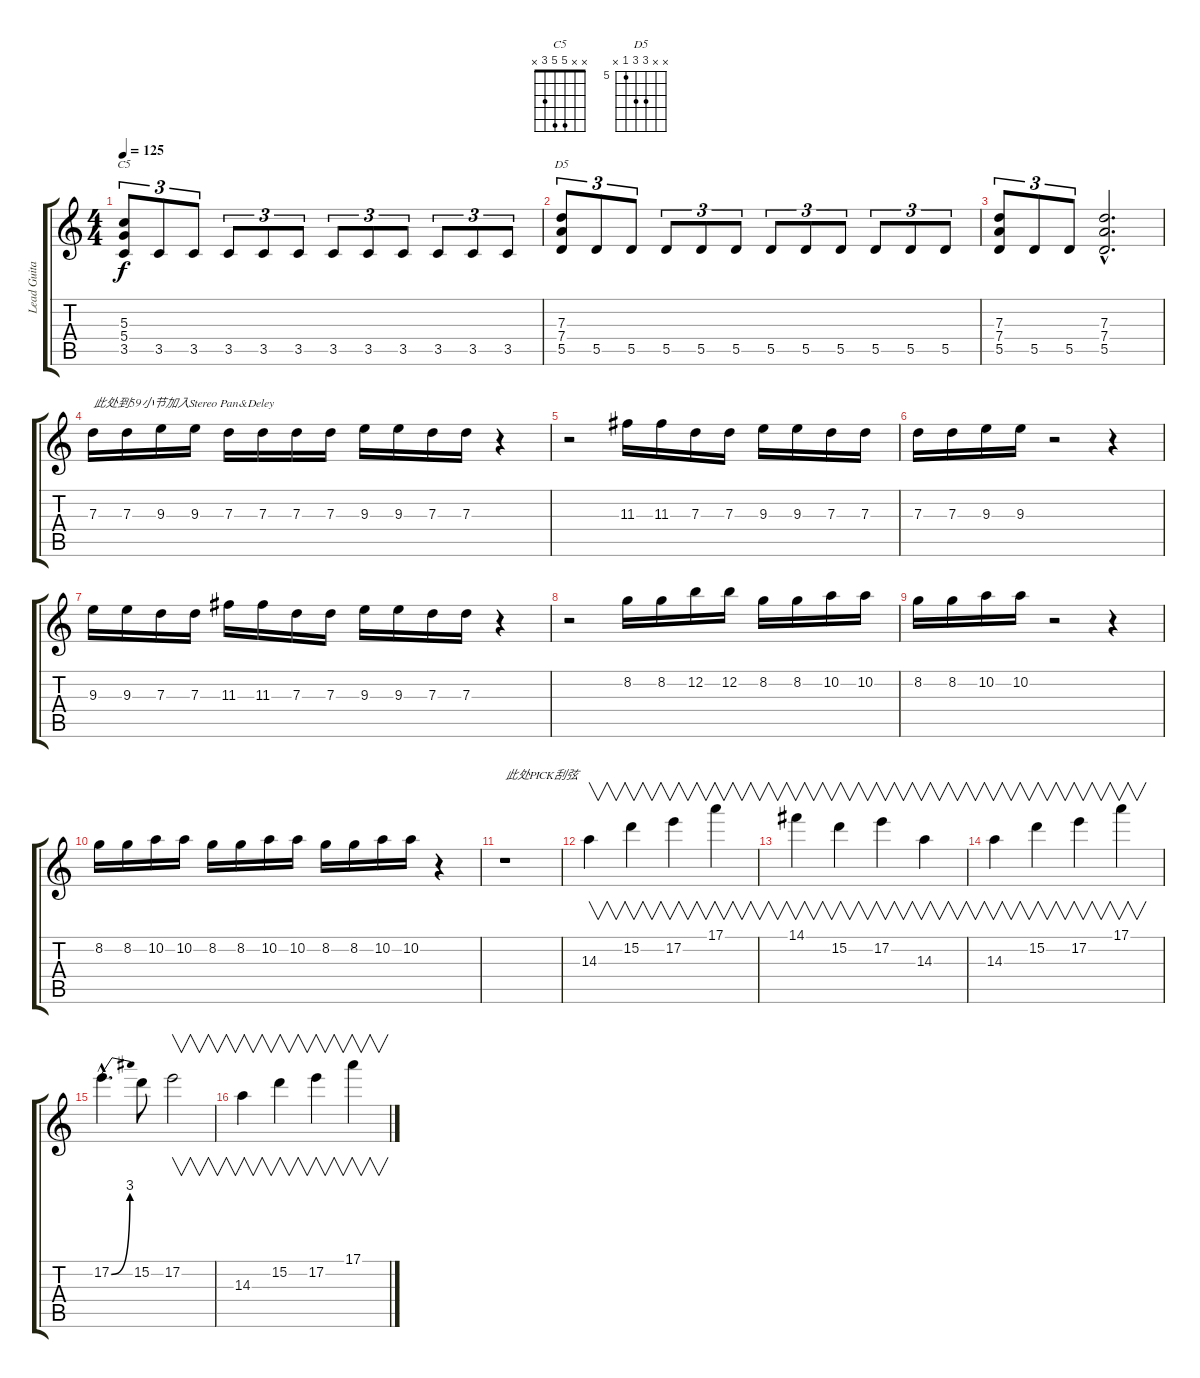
\track ("Lead Guitar1" "Lead Guita") {instrument overdrivenguitar}
\staff {score tabs}
\tuning (E4 B3 G3 D3 A2 E2) {hide}
\chord ("C5" x x 5 5 3 x)
\chord ("D5" x x 7 7 5 x) {firstfret 5}
\ts (4 4)
\tempo 125
\clef g2
\ks c
(5.3 5.4 3.5).8{tu (3 2) ch "C5" dy f} 3.5.8{tu (3 2)} 3.5.8{tu (3 2)} 3.5.8{tu (3 2)} 3.5.8{tu (3 2)} 3.5.8{tu (3 2)} 3.5.8{tu (3 2)} 3.5.8{tu (3 2)} 3.5.8{tu (3 2)} 3.5.8{tu (3 2)} 3.5.8{tu (3 2)} 3.5.8{tu (3 2)} |
(7.3 7.4 5.5).8{tu (3 2) ch "D5"} 5.5.8{tu (3 2)} 5.5.8{tu (3 2)} 5.5.8{tu (3 2)} 5.5.8{tu (3 2)} 5.5.8{tu (3 2)} 5.5.8{tu (3 2)} 5.5.8{tu (3 2)} 5.5.8{tu (3 2)} 5.5.8{tu (3 2)} 5.5.8{tu (3 2)} 5.5.8{tu (3 2)} |
(7.3 7.4 5.5).8{tu (3 2)} 5.5.8{tu (3 2)} 5.5.8{tu (3 2)} (7.3{hac} 7.4{hac} 5.5{hac}).2{d} |
7.3.16{txt "此处到59小节加入Stereo Pan&Deley"} 7.3.16 9.3.16 9.3.16 7.3.16 7.3.16 7.3.16 7.3.16 9.3.16 9.3.16 7.3.16 7.3.16 r.4 |
r.2 11.3.16 11.3.16 7.3.16 7.3.16 9.3.16 9.3.16 7.3.16 7.3.16 |
7.3.16 7.3.16 9.3.16 9.3.16 r.2 r.4 |
9.3.16 9.3.16 7.3.16 7.3.16 11.3.16 11.3.16 7.3.16 7.3.16 9.3.16 9.3.16 7.3.16 7.3.16 r.4 |
r.2 8.2.16 8.2.16 12.2.16 12.2.16 8.2.16 8.2.16 10.2.16 10.2.16 |
8.2.16 8.2.16 10.2.16 10.2.16 r.2 r.4 |
8.2.16 8.2.16 10.2.16 10.2.16 8.2.16 8.2.16 10.2.16 10.2.16 8.2.16 8.2.16 10.2.16 10.2.16 r.4 |
r.1{txt "此处PICK刮弦"} |
14.3.4{v} 15.2.4{v} 17.2.4{v} 17.1.4{v} |
14.1.4{v} 15.2.4{v} 17.2.4{v} 14.3.4{v} |
14.3.4{v} 15.2.4{v} 17.2.4{v} 17.1.4{v} |
17.2{be (bend 0 0 60 12) hac}.4{d} 15.2.8 17.2.2{v} |
14.3.4{v} 15.2.4{v} 17.2.4{v} 17.1.4{v}
